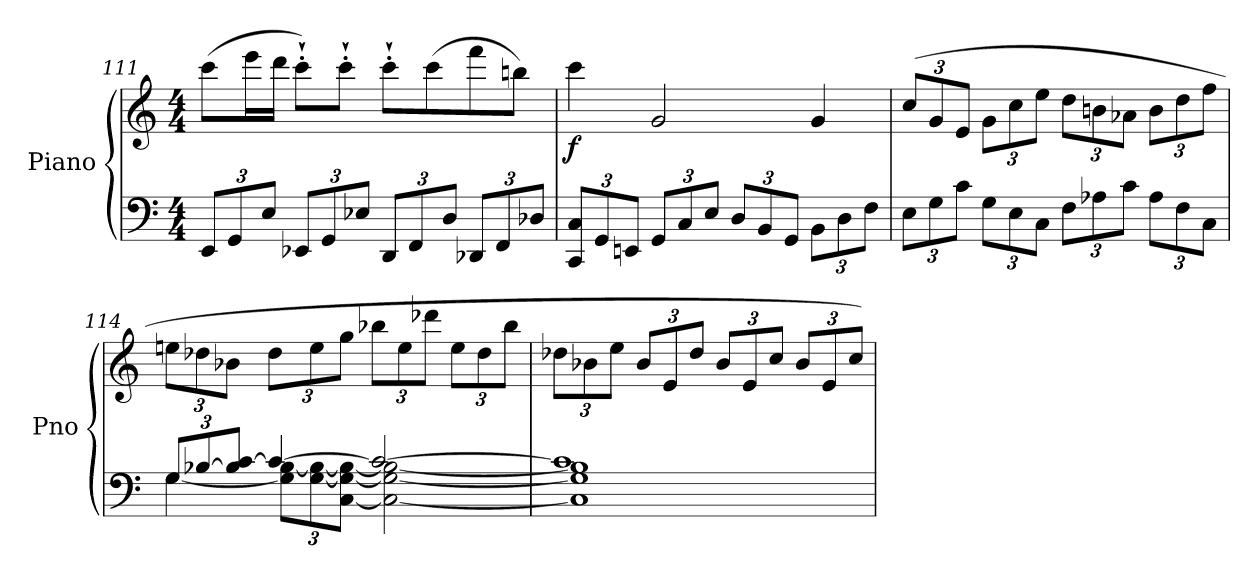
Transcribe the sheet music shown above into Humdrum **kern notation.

**kern	**kern	**dynam
*part1	*part1	*part1
*staff2	*staff1	*staff1/2
*I"Piano	*	*
*I'Pno	*	*
*clefF4	*clefG2	*
*k[]	*k[]	*
*M4/4	*M4/4	*
*Xbrackettup	*	*
=111	=111	=111
12EE/L	(>8ccc\L	.
12GG/	.	.
.	16eee\L	.
12E/J	.	.
.	16ddd\JJ	.
12EE-X/L	8ccc'`\L)	.
12GG/	.	.
.	8ccc'`\J	.
12E-X/J	.	.
12DD/L	8ccc'`\L	.
12FF/	.	.
.	(>8ccc\	.
12D/J	.	.
12DD-X/L	8fff\	.
12FF/	.	.
.	8bbn\J)	.
12D-X/J	.	.
=112	=112	=112
!	!	!LO:DY:b
12CC/ 12C/L	4ccc\	f
12GG/	.	.
12EEn/J	.	.
12GG/L	2g/	.
12C/	.	.
12E/J	.	.
12D/L	.	.
12BB/	.	.
12GG/J	.	.
12BB\L	4g/	.
12D\	.	.
12F\J	.	.
=113	=113	=113
*	*Xbrackettup	*
12E\L	(>12cc/L	.
12G\	12g/	.
12c\J	12e/J	.
12G\L	12g\L	.
12E\	12cc\	.
12C\J	12ee\J	.
12F\L	12dd\L	.
12A-X\	12bn\	.
12c\J	12a-X\J	.
12A-\L	12b\L	.
12F\	12dd\	.
12C\J	12ff\J	.
=114	=114	=114
*^	*	*
12G/L	[4G\	12een\L	.
[12B-X/	.	12dd-X\	.
12B-/] [12c/J	.	12b-X\J	.
4c/_	12G\] [12B-\L	12dd-\L	.
.	[12G\ 12B-\_	12ee\	.
.	[12C\ 12G\_ 12B-\_J	12gg\J	.
2c/_	2C\_ 2G\_ 2B-\_	12bb-X\L	.
.	.	12ee\	.
.	.	12ddd-X\J	.
.	.	12ee\L	.
.	.	12dd-\	.
.	.	12bb-\J	.
=115	=115	=115	=115
1c]	1C] 1G] 1B-]	12dd-X\L	.
.	.	12b-X\	.
.	.	12ee\J	.
.	.	12b-/L	.
.	.	12e/	.
.	.	12dd-/J	.
.	.	12b-/L	.
.	.	12e/	.
.	.	12cc/J	.
.	.	12b-/L	.
.	.	12e/	.
.	.	12cc/J)	.
*v	*v	*	*
=	=	=
*-	*-	*-
